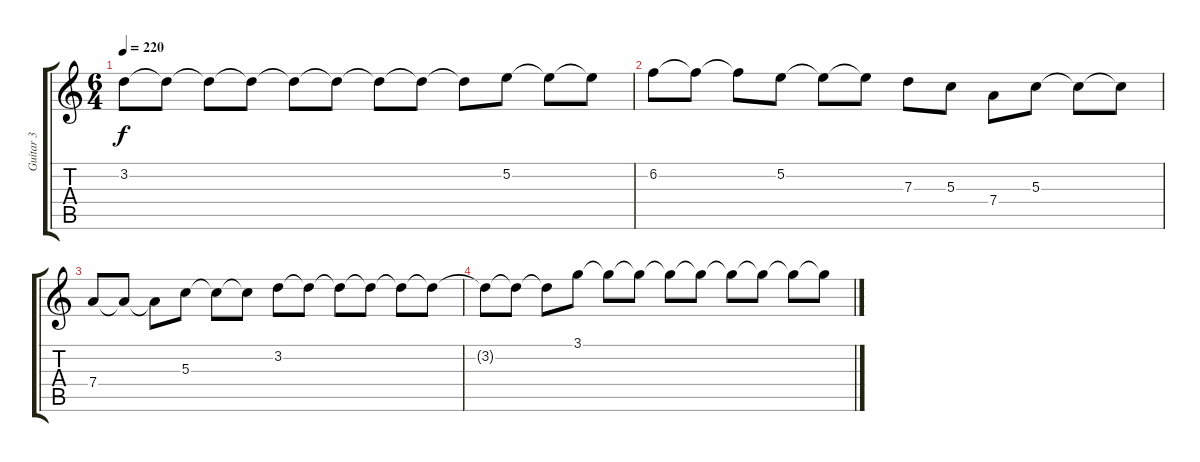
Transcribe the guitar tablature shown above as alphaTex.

\track ("Guitar 3" "Guitar 3") {instrument distortionguitar}
\staff {score tabs}
\tuning (E4 B3 G3 D3 A2 E2) {hide}
\ts (6 4)
\tempo 220
\clef g2
\ks c
3.2{t}.8{dy f} 3.2{t}.8 3.2{t}.8 3.2{t}.8 3.2{t}.8 3.2{t}.8 3.2{t}.8 3.2{t}.8 3.2{t}.8 5.2.8 5.2{t}.8 5.2{t}.8 |
6.2.8 6.2{t}.8 6.2{t}.8 5.2.8 5.2{t}.8 5.2{t}.8 7.3.8 5.3.8 7.4.8 5.3.8 5.3{t}.8 5.3{t}.8 |
7.4.8 7.4{t}.8 7.4{t}.8 5.3.8 5.3{t}.8 5.3{t}.8 3.2.8 3.2{t}.8 3.2{t}.8 3.2{t}.8 3.2{t}.8 3.2{t}.8 |
3.2{t}.8 3.2{t}.8 3.2{t}.8 3.1.8 3.1{t}.8 3.1{t}.8 3.1{t}.8 3.1{t}.8 3.1{t}.8 3.1{t}.8 3.1{t}.8 3.1{t}.8
